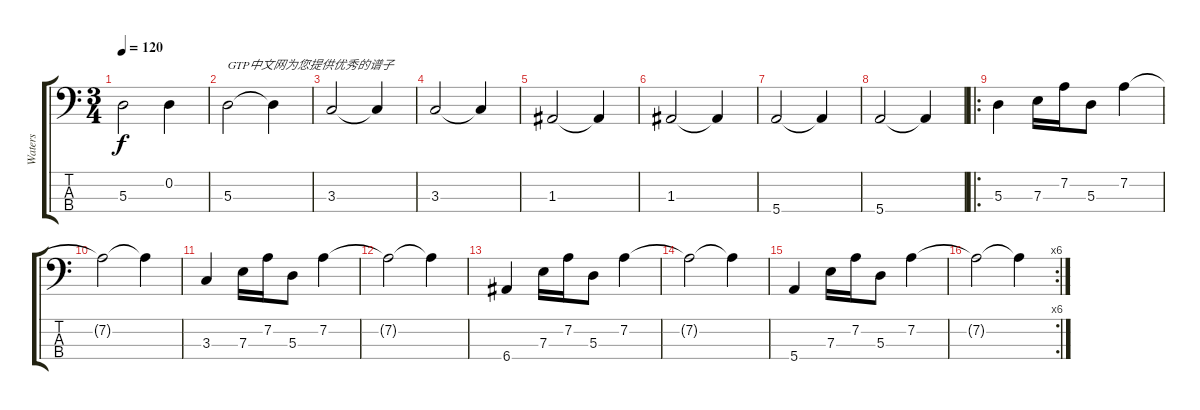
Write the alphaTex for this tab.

\track ("Waters" "Waters") {instrument electricbassfinger}
\staff {score tabs}
\tuning (G2 D2 A1 E1) {hide}
\ts (3 4)
\tempo 120
\clef f4
\ks c
5.3.2{dy f instrument electricbassfinger} 0.2.4 |
5.3.2{txt "GTP中文网为您提供优秀的谱子"} 5.3{t}.4 |
3.3.2 3.3{t}.4 |
3.3.2 3.3{t}.4 |
1.3.2 1.3{t}.4 |
1.3.2 1.3{t}.4 |
5.4.2 5.4{t}.4 |
5.4.2 5.4{t}.4 |
\ro
5.3.4 7.3.16 7.2.16 5.3.8 7.2.4 |
7.2{t}.2 7.2{t}.4 |
3.3.4 7.3.16 7.2.16 5.3.8 7.2.4 |
7.2{t}.2 7.2{t}.4 |
6.4.4 7.3.16 7.2.16 5.3.8 7.2.4 |
7.2{t}.2 7.2{t}.4 |
5.4.4 7.3.16 7.2.16 5.3.8 7.2.4 |
\rc 6
7.2{t}.2 7.2{t}.4
